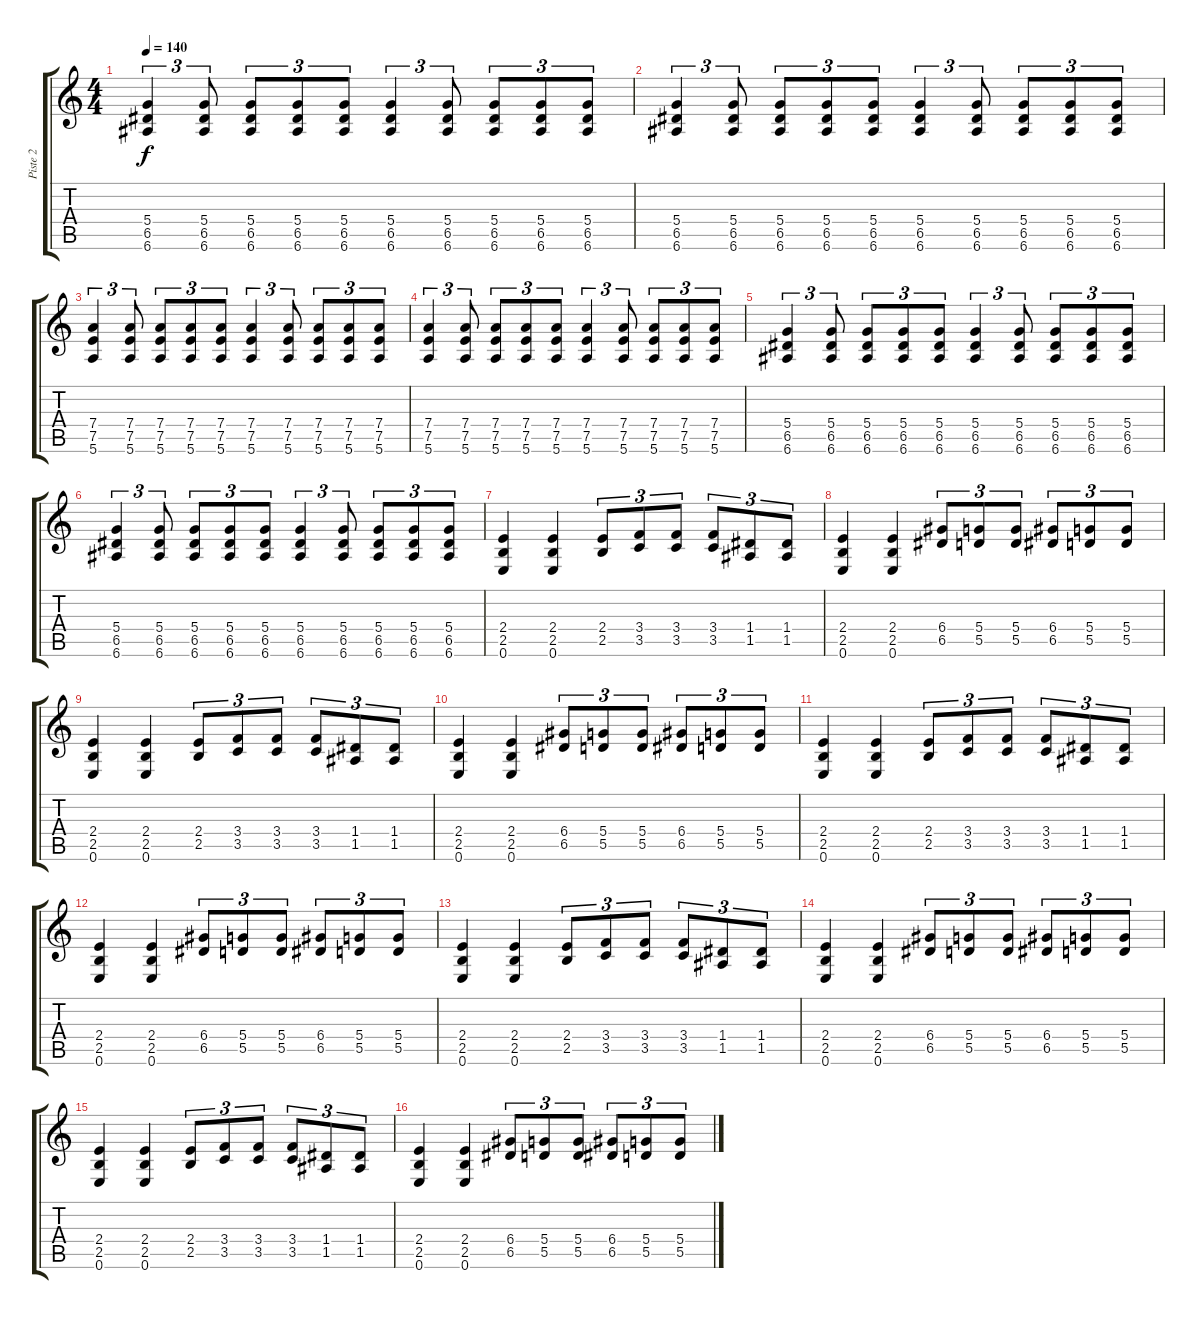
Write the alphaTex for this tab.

\track ("Piste 2" "Piste 2") {instrument overdrivenguitar}
\staff {score tabs}
\tuning (E4 B3 G3 D3 A2 E2) {hide}
\ts (4 4)
\tempo 140
\clef g2
\ks c
(5.4 6.5 6.6).4{tu (3 2) dy f} (5.4 6.5 6.6).8{tu (3 2)} (5.4 6.5 6.6).8{tu (3 2)} (5.4 6.5 6.6).8{tu (3 2)} (5.4 6.5 6.6).8{tu (3 2)} (5.4 6.5 6.6).4{tu (3 2)} (5.4 6.5 6.6).8{tu (3 2)} (5.4 6.5 6.6).8{tu (3 2)} (5.4 6.5 6.6).8{tu (3 2)} (5.4 6.5 6.6).8{tu (3 2)} |
(5.4 6.5 6.6).4{tu (3 2)} (5.4 6.5 6.6).8{tu (3 2)} (5.4 6.5 6.6).8{tu (3 2)} (5.4 6.5 6.6).8{tu (3 2)} (5.4 6.5 6.6).8{tu (3 2)} (5.4 6.5 6.6).4{tu (3 2)} (5.4 6.5 6.6).8{tu (3 2)} (5.4 6.5 6.6).8{tu (3 2)} (5.4 6.5 6.6).8{tu (3 2)} (5.4 6.5 6.6).8{tu (3 2)} |
(7.4 7.5 5.6).4{tu (3 2)} (7.4 7.5 5.6).8{tu (3 2)} (7.4 7.5 5.6).8{tu (3 2)} (7.4 7.5 5.6).8{tu (3 2)} (7.4 7.5 5.6).8{tu (3 2)} (7.4 7.5 5.6).4{tu (3 2)} (7.4 7.5 5.6).8{tu (3 2)} (7.4 7.5 5.6).8{tu (3 2)} (7.4 7.5 5.6).8{tu (3 2)} (7.4 7.5 5.6).8{tu (3 2)} |
(7.4 7.5 5.6).4{tu (3 2)} (7.4 7.5 5.6).8{tu (3 2)} (7.4 7.5 5.6).8{tu (3 2)} (7.4 7.5 5.6).8{tu (3 2)} (7.4 7.5 5.6).8{tu (3 2)} (7.4 7.5 5.6).4{tu (3 2)} (7.4 7.5 5.6).8{tu (3 2)} (7.4 7.5 5.6).8{tu (3 2)} (7.4 7.5 5.6).8{tu (3 2)} (7.4 7.5 5.6).8{tu (3 2)} |
(5.4 6.5 6.6).4{tu (3 2)} (5.4 6.5 6.6).8{tu (3 2)} (5.4 6.5 6.6).8{tu (3 2)} (5.4 6.5 6.6).8{tu (3 2)} (5.4 6.5 6.6).8{tu (3 2)} (5.4 6.5 6.6).4{tu (3 2)} (5.4 6.5 6.6).8{tu (3 2)} (5.4 6.5 6.6).8{tu (3 2)} (5.4 6.5 6.6).8{tu (3 2)} (5.4 6.5 6.6).8{tu (3 2)} |
(5.4 6.5 6.6).4{tu (3 2)} (5.4 6.5 6.6).8{tu (3 2)} (5.4 6.5 6.6).8{tu (3 2)} (5.4 6.5 6.6).8{tu (3 2)} (5.4 6.5 6.6).8{tu (3 2)} (5.4 6.5 6.6).4{tu (3 2)} (5.4 6.5 6.6).8{tu (3 2)} (5.4 6.5 6.6).8{tu (3 2)} (5.4 6.5 6.6).8{tu (3 2)} (5.4 6.5 6.6).8{tu (3 2)} |
(2.4 2.5 0.6).4 (2.4 2.5 0.6).4 (2.4 2.5).8{tu (3 2)} (3.4 3.5).8{tu (3 2)} (3.4 3.5).8{tu (3 2)} (3.4 3.5).8{tu (3 2)} (1.4 1.5).8{tu (3 2)} (1.4 1.5).8{tu (3 2)} |
(2.4 2.5 0.6).4 (2.4 2.5 0.6).4 (6.4 6.5).8{tu (3 2)} (5.4 5.5).8{tu (3 2)} (5.4 5.5).8{tu (3 2)} (6.4 6.5).8{tu (3 2)} (5.4 5.5).8{tu (3 2)} (5.4 5.5).8{tu (3 2)} |
(2.4 2.5 0.6).4 (2.4 2.5 0.6).4 (2.4 2.5).8{tu (3 2)} (3.4 3.5).8{tu (3 2)} (3.4 3.5).8{tu (3 2)} (3.4 3.5).8{tu (3 2)} (1.4 1.5).8{tu (3 2)} (1.4 1.5).8{tu (3 2)} |
(2.4 2.5 0.6).4 (2.4 2.5 0.6).4 (6.4 6.5).8{tu (3 2)} (5.4 5.5).8{tu (3 2)} (5.4 5.5).8{tu (3 2)} (6.4 6.5).8{tu (3 2)} (5.4 5.5).8{tu (3 2)} (5.4 5.5).8{tu (3 2)} |
(2.4 2.5 0.6).4 (2.4 2.5 0.6).4 (2.4 2.5).8{tu (3 2)} (3.4 3.5).8{tu (3 2)} (3.4 3.5).8{tu (3 2)} (3.4 3.5).8{tu (3 2)} (1.4 1.5).8{tu (3 2)} (1.4 1.5).8{tu (3 2)} |
(2.4 2.5 0.6).4 (2.4 2.5 0.6).4 (6.4 6.5).8{tu (3 2)} (5.4 5.5).8{tu (3 2)} (5.4 5.5).8{tu (3 2)} (6.4 6.5).8{tu (3 2)} (5.4 5.5).8{tu (3 2)} (5.4 5.5).8{tu (3 2)} |
(2.4 2.5 0.6).4 (2.4 2.5 0.6).4 (2.4 2.5).8{tu (3 2)} (3.4 3.5).8{tu (3 2)} (3.4 3.5).8{tu (3 2)} (3.4 3.5).8{tu (3 2)} (1.4 1.5).8{tu (3 2)} (1.4 1.5).8{tu (3 2)} |
(2.4 2.5 0.6).4 (2.4 2.5 0.6).4 (6.4 6.5).8{tu (3 2)} (5.4 5.5).8{tu (3 2)} (5.4 5.5).8{tu (3 2)} (6.4 6.5).8{tu (3 2)} (5.4 5.5).8{tu (3 2)} (5.4 5.5).8{tu (3 2)} |
(2.4 2.5 0.6).4 (2.4 2.5 0.6).4 (2.4 2.5).8{tu (3 2)} (3.4 3.5).8{tu (3 2)} (3.4 3.5).8{tu (3 2)} (3.4 3.5).8{tu (3 2)} (1.4 1.5).8{tu (3 2)} (1.4 1.5).8{tu (3 2)} |
(2.4 2.5 0.6).4 (2.4 2.5 0.6).4 (6.4 6.5).8{tu (3 2)} (5.4 5.5).8{tu (3 2)} (5.4 5.5).8{tu (3 2)} (6.4 6.5).8{tu (3 2)} (5.4 5.5).8{tu (3 2)} (5.4 5.5).8{tu (3 2)}
